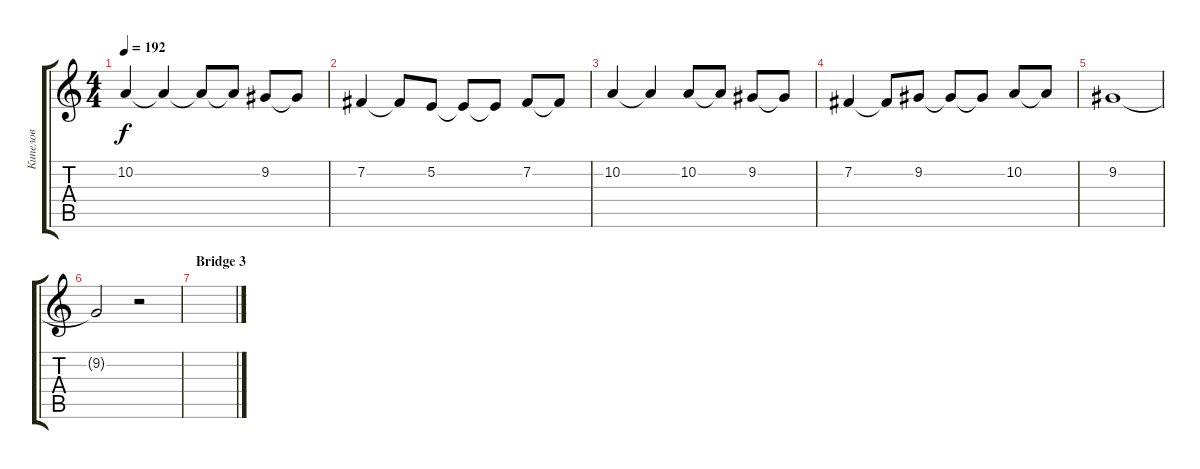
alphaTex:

\track ("Кипелов" "Кипелов") {instrument lead5charang}
\staff {score tabs}
\tuning (E4 B3 G3 D3 A2 E2) {hide}
\ts (4 4)
\tempo 192
\clef g2
\ks c
10.2.4{dy f} 10.2{t}.4 10.2{t}.8 10.2{t}.8 9.2.8 9.2{t}.8 |
7.2.4 7.2{t}.8 5.2.8 5.2{t}.8 5.2{t}.8 7.2.8 7.2{t}.8 |
10.2.4 10.2{t}.4 10.2.8 10.2{t}.8 9.2.8 9.2{t}.8 |
7.2.4 7.2{t}.8 9.2.8 9.2{t}.8 9.2{t}.8 10.2.8 10.2{t}.8 |
9.2.1 |
9.2{t}.2 r.2 |
\section ("" "Bridge 3")
